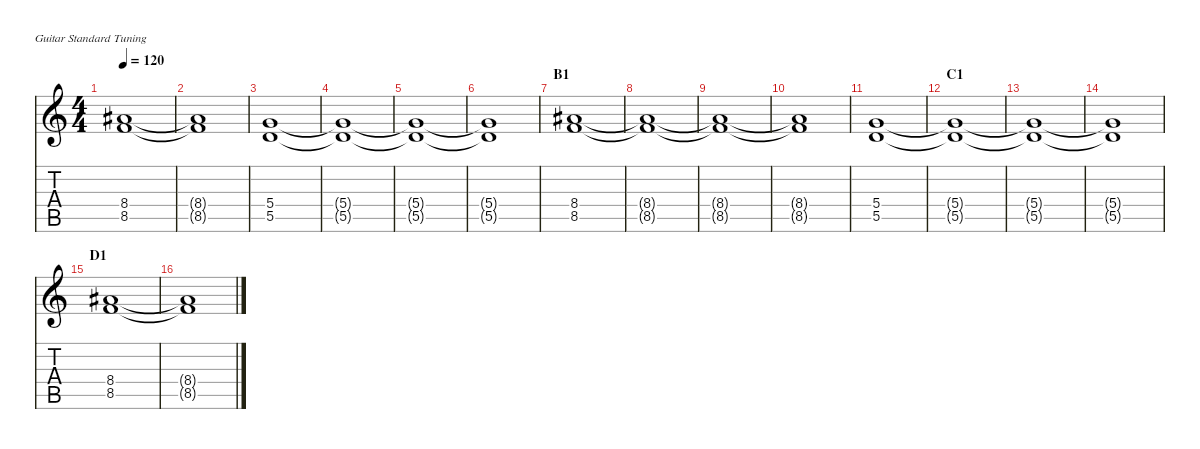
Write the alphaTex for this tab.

\defaultSystemsLayout 4
\hideDynamics
\bracketExtendMode nobrackets
\singleTrackTrackNamePolicy hidden
\multiTrackTrackNamePolicy hidden
\otherSystemsTrackNameOrientation horizontal
\track ("Guitar 2 (Ray White)" "el.guit.") {instrument electricguitarclean}
\staff {score tabs}
\tuning (E4 B3 G3 D3 A2 E2)
\ts (4 4)
\tempo 120
\clef g2
\ks c
(8.4{t acc #} 8.5{t}).1{dy f beam Up} |
(8.4{t acc #} 8.5{t}).1{beam Up} |
(5.4 5.5).1{dy fff beam Up} |
(5.4{t} 5.5{t}).1{dy f beam Up} |
(5.4{t} 5.5{t}).1{beam Up} |
(5.4{t} 5.5{t}).1{beam Up} |
\section ("" "B1")
(8.4{acc #} 8.5).1{dy fff beam Up} |
(8.4{t acc #} 8.5{t}).1{dy f beam Up} |
(8.4{t acc #} 8.5{t}).1{beam Up} |
(8.4{t acc #} 8.5{t}).1{beam Up} |
(5.4 5.5).1{dy fff beam Up} |
\section ("" "C1")
(5.4{t} 5.5{t}).1{dy f beam Up} |
(5.4{t} 5.5{t}).1{beam Up} |
(5.4{t} 5.5{t}).1{beam Up} |
\section ("" "D1")
(8.4{acc #} 8.5).1{dy fff beam Up} |
(8.4{t acc #} 8.5{t}).1{dy f beam Up}
